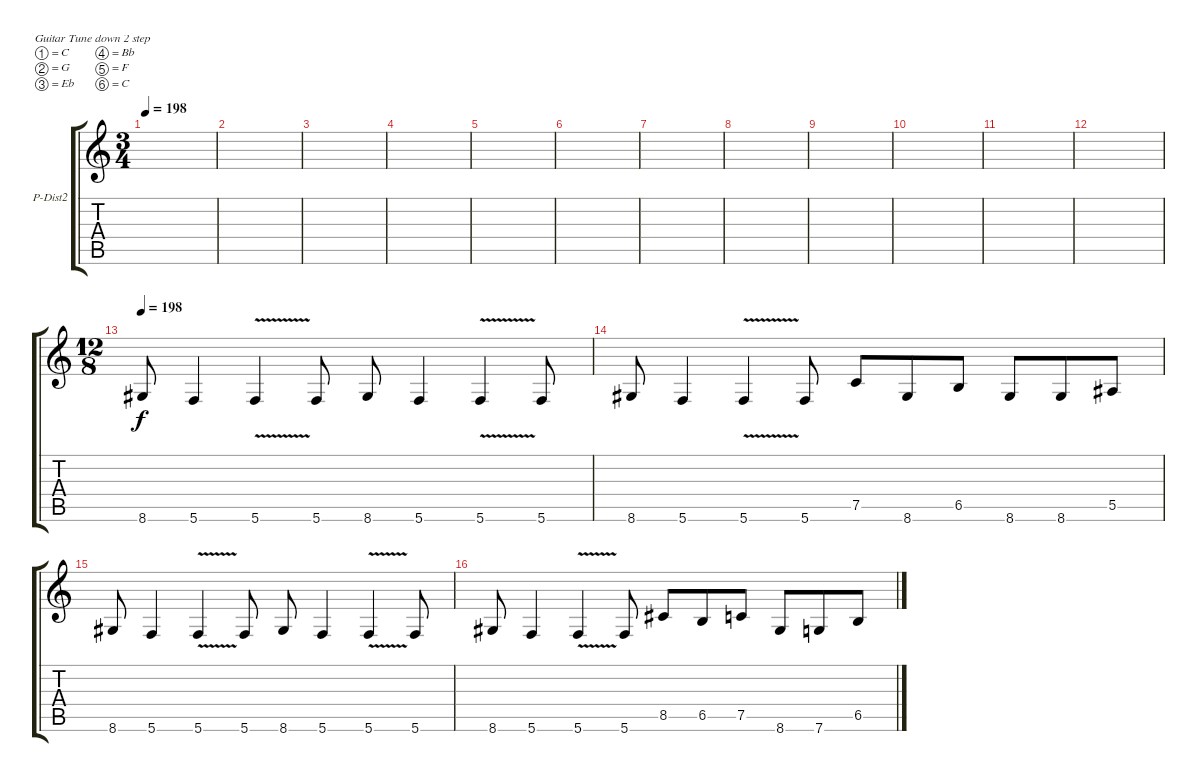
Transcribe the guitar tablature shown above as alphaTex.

\defaultSystemsLayout 4
\bracketExtendMode groupsimilarinstruments
\firstSystemTrackNameOrientation horizontal
\otherSystemsTrackNameOrientation horizontal
\track ("Petrucci Dist 2" "P-Dist2") {instrument distortionguitar}
\staff {score tabs}
\tuning (C4 G3 Eb3 Bb2 F2 C2)
\ts (3 4)
\tempo 198
\clef g2
\ks aminor
|
|
|
|
|
|
|
|
|
|
|
|
\ts (12 8)
\tempo 198
8.6.8 5.6.4 5.6{v}.4 5.6.8 8.6.8 5.6.4 5.6{v}.4 5.6.8 |
8.6.8 5.6.4 5.6{v}.4 5.6.8 7.5.8 8.6.8 6.5.8 8.6.8 8.6.8 5.5.8 |
8.6.8 5.6.4 5.6{v}.4 5.6.8 8.6.8 5.6.4 5.6{v}.4 5.6.8 |
8.6.8 5.6.4 5.6{v}.4 5.6.8 8.5.8 6.5.8 7.5.8 8.6.8 7.6.8 6.5.8
